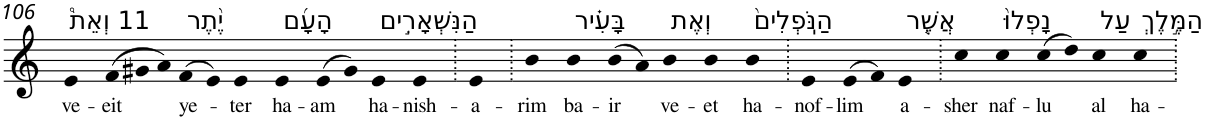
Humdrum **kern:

**kern	**text
*part1	*part1
*staff1	*staff1
*I"Piano	*
*I'Pno	*
!!LO:PB:g=z
*clefG2	*
*k[]	*
=106	=106
!LO:TX:a:t=11 וְאֵת֩	!
!	!LO:LY:b
4e	ve-
*Xtuplet	*
!	!LO:LY:b
(>12f	-eit
12g#X	.
12a)	.
!LO:TX:a:t=יֶ֨תֶר	!
!	!LO:LY:b
(>8f	ye-
8e)	.
!	!LO:LY:b
4e	-ter
!LO:TX:a:t=הָעָ֜ם	!
!	!LO:LY:b
4e	ha-
!	!LO:LY:b
(>8e	-am
8g#)	.
!LO:TX:a:t=הַנִּשְׁאָרִ֣ים	!
!	!LO:LY:b
4e	ha-
!	!LO:LY:b
4e	-nish-
=107.	=107.
!	!LO:LY:b
4e	-a-
=108.	=108.
!	!LO:LY:b
4b	-rim
!LO:TX:a:t=בָּעִ֗יר	!
!	!LO:LY:b
4b	ba-
!	!LO:LY:b
(>8b	-ir
8a)	.
!LO:TX:a:t=וְאֶת	!
!	!LO:LY:b
4b	ve-
!	!LO:LY:b
4b	-et
!LO:TX:a:t=הַנֹּֽפְלִים֙	!
!	!LO:LY:b
4b	ha-
=109.	=109.
!	!LO:LY:b
4e	-nof-
!	!LO:LY:b
(>8e	-lim
8f)	.
!LO:TX:a:t=אֲשֶׁ֤ר	!
!	!LO:LY:b
4e	a-
=110.	=110.
!	!LO:LY:b
4cc	-sher
!LO:TX:a:t=נָפְלוּ֙	!
!	!LO:LY:b
4cc	naf-
!	!LO:LY:b
(>8cc	-lu
8dd)	.
!LO:TX:a:t=עַל	!
!	!LO:LY:b
4cc	al
!LO:TX:a:t=הַמֶּ֣לֶךְ	!
!	!LO:LY:b
4cc	ha-
=.	=.
*-	*-
